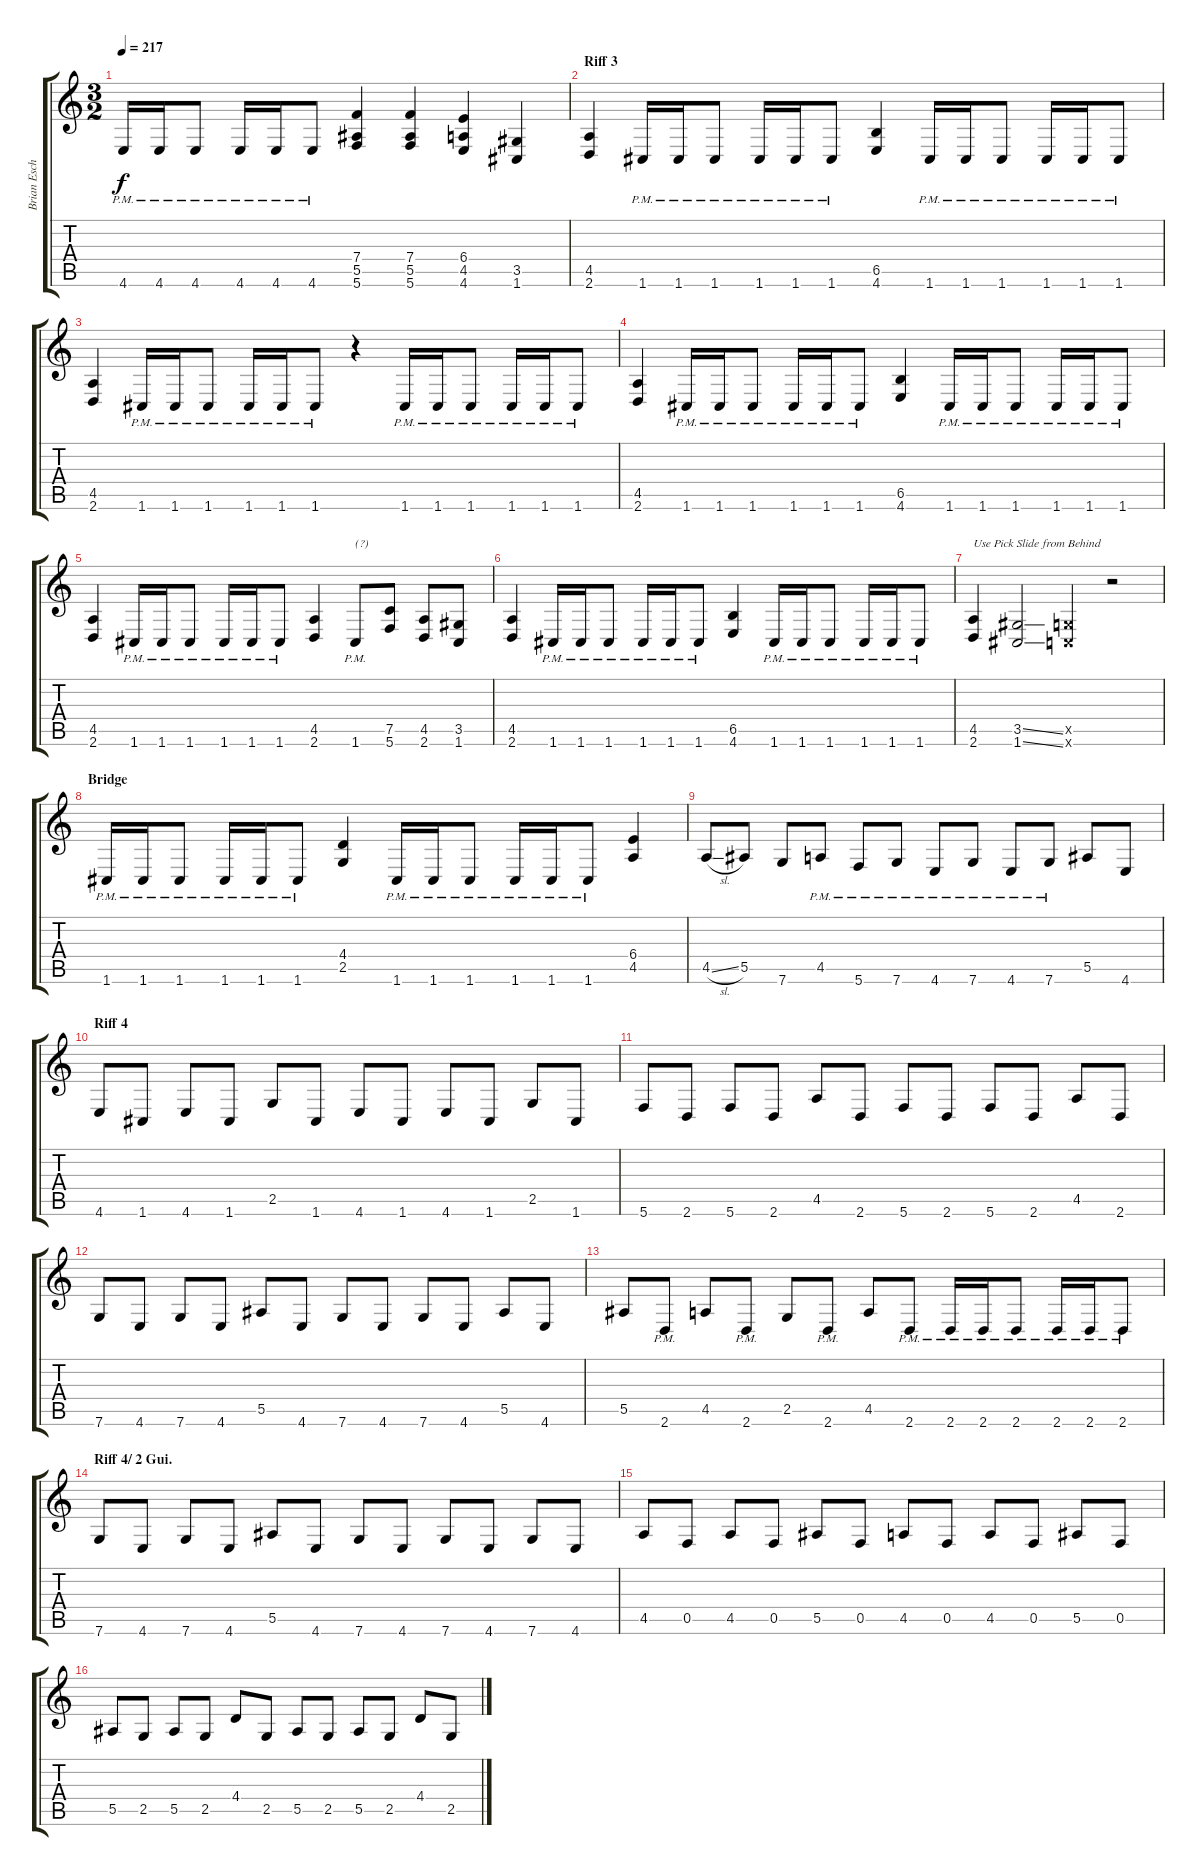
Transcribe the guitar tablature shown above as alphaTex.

\track ("Brian Eschbach (Lead Guitar)" "Brian Esch") {instrument distortionguitar}
\staff {score tabs}
\tuning (C4 G3 Eb3 Bb2 F2 C2) {hide}
\ts (3 2)
\tempo 217
\clef g2
\ks c
4.6{pm}.16{dy f} 4.6{pm}.16 4.6{pm}.8 4.6{pm}.16 4.6{pm}.16 4.6{pm}.8 (7.4 5.5 5.6).4 (7.4 5.5 5.6).4 (6.4 4.5 4.6).4 (3.5 1.6).4 |
\section ("" "Riff 3")
(4.5 2.6).4 1.6{pm}.16 1.6{pm}.16 1.6{pm}.8 1.6{pm}.16 1.6{pm}.16 1.6{pm}.8 (6.5 4.6).4 1.6{pm}.16 1.6{pm}.16 1.6{pm}.8 1.6{pm}.16 1.6{pm}.16 1.6{pm}.8 |
(4.5 2.6).4 1.6{pm}.16 1.6{pm}.16 1.6{pm}.8 1.6{pm}.16 1.6{pm}.16 1.6{pm}.8 r.4 1.6{pm}.16 1.6{pm}.16 1.6{pm}.8 1.6{pm}.16 1.6{pm}.16 1.6{pm}.8 |
(4.5 2.6).4 1.6{pm}.16 1.6{pm}.16 1.6{pm}.8 1.6{pm}.16 1.6{pm}.16 1.6{pm}.8 (6.5 4.6).4 1.6{pm}.16 1.6{pm}.16 1.6{pm}.8 1.6{pm}.16 1.6{pm}.16 1.6{pm}.8 |
(4.5 2.6).4 1.6{pm}.16 1.6{pm}.16 1.6{pm}.8 1.6{pm}.16 1.6{pm}.16 1.6{pm}.8 (4.5 2.6).4 1.6{pm}.8{txt "(?)"} (7.5 5.6).8 (4.5 2.6).8 (3.5 1.6).8 |
(4.5 2.6).4 1.6{pm}.16 1.6{pm}.16 1.6{pm}.8 1.6{pm}.16 1.6{pm}.16 1.6{pm}.8 (6.5 4.6).4 1.6{pm}.16 1.6{pm}.16 1.6{pm}.8 1.6{pm}.16 1.6{pm}.16 1.6{pm}.8 |
(4.5 2.6).4{txt "Use Pick Slide from Behind"} (3.5{ss} 1.6{ss}).2 (2.5{x} 0.6{x}).4 r.2 |
\section ("" "Bridge")
1.6{pm}.16 1.6{pm}.16 1.6{pm}.8 1.6{pm}.16 1.6{pm}.16 1.6{pm}.8 (4.4 2.5).4 1.6{pm}.16 1.6{pm}.16 1.6{pm}.8 1.6{pm}.16 1.6{pm}.16 1.6{pm}.8 (6.4 4.5).4 |
4.5{sl}.8 5.5.8 7.6.8 4.5{pm}.8 5.6{pm}.8 7.6{pm}.8 4.6{pm}.8 7.6{pm}.8 4.6{pm}.8 7.6{pm}.8 5.5.8 4.6.8 |
\section ("" "Riff 4")
4.6.8 1.6.8 4.6.8 1.6.8 2.5.8 1.6.8 4.6.8 1.6.8 4.6.8 1.6.8 2.5.8 1.6.8 |
5.6.8 2.6.8 5.6.8 2.6.8 4.5.8 2.6.8 5.6.8 2.6.8 5.6.8 2.6.8 4.5.8 2.6.8 |
7.6.8 4.6.8 7.6.8 4.6.8 5.5.8 4.6.8 7.6.8 4.6.8 7.6.8 4.6.8 5.5.8 4.6.8 |
5.5.8 2.6{pm}.8 4.5.8 2.6{pm}.8 2.5.8 2.6{pm}.8 4.5.8 2.6{pm}.8 2.6{pm}.16 2.6{pm}.16 2.6{pm}.8 2.6{pm}.16 2.6{pm}.16 2.6{pm}.8 |
\section ("" "Riff 4/ 2 Gui.")
7.6.8 4.6.8 7.6.8 4.6.8 5.5.8 4.6.8 7.6.8 4.6.8 7.6.8 4.6.8 7.6.8 4.6.8 |
4.5.8 0.5.8 4.5.8 0.5.8 5.5.8 0.5.8 4.5.8 0.5.8 4.5.8 0.5.8 5.5.8 0.5.8 |
5.5.8 2.5.8 5.5.8 2.5.8 4.4.8 2.5.8 5.5.8 2.5.8 5.5.8 2.5.8 4.4.8 2.5.8
